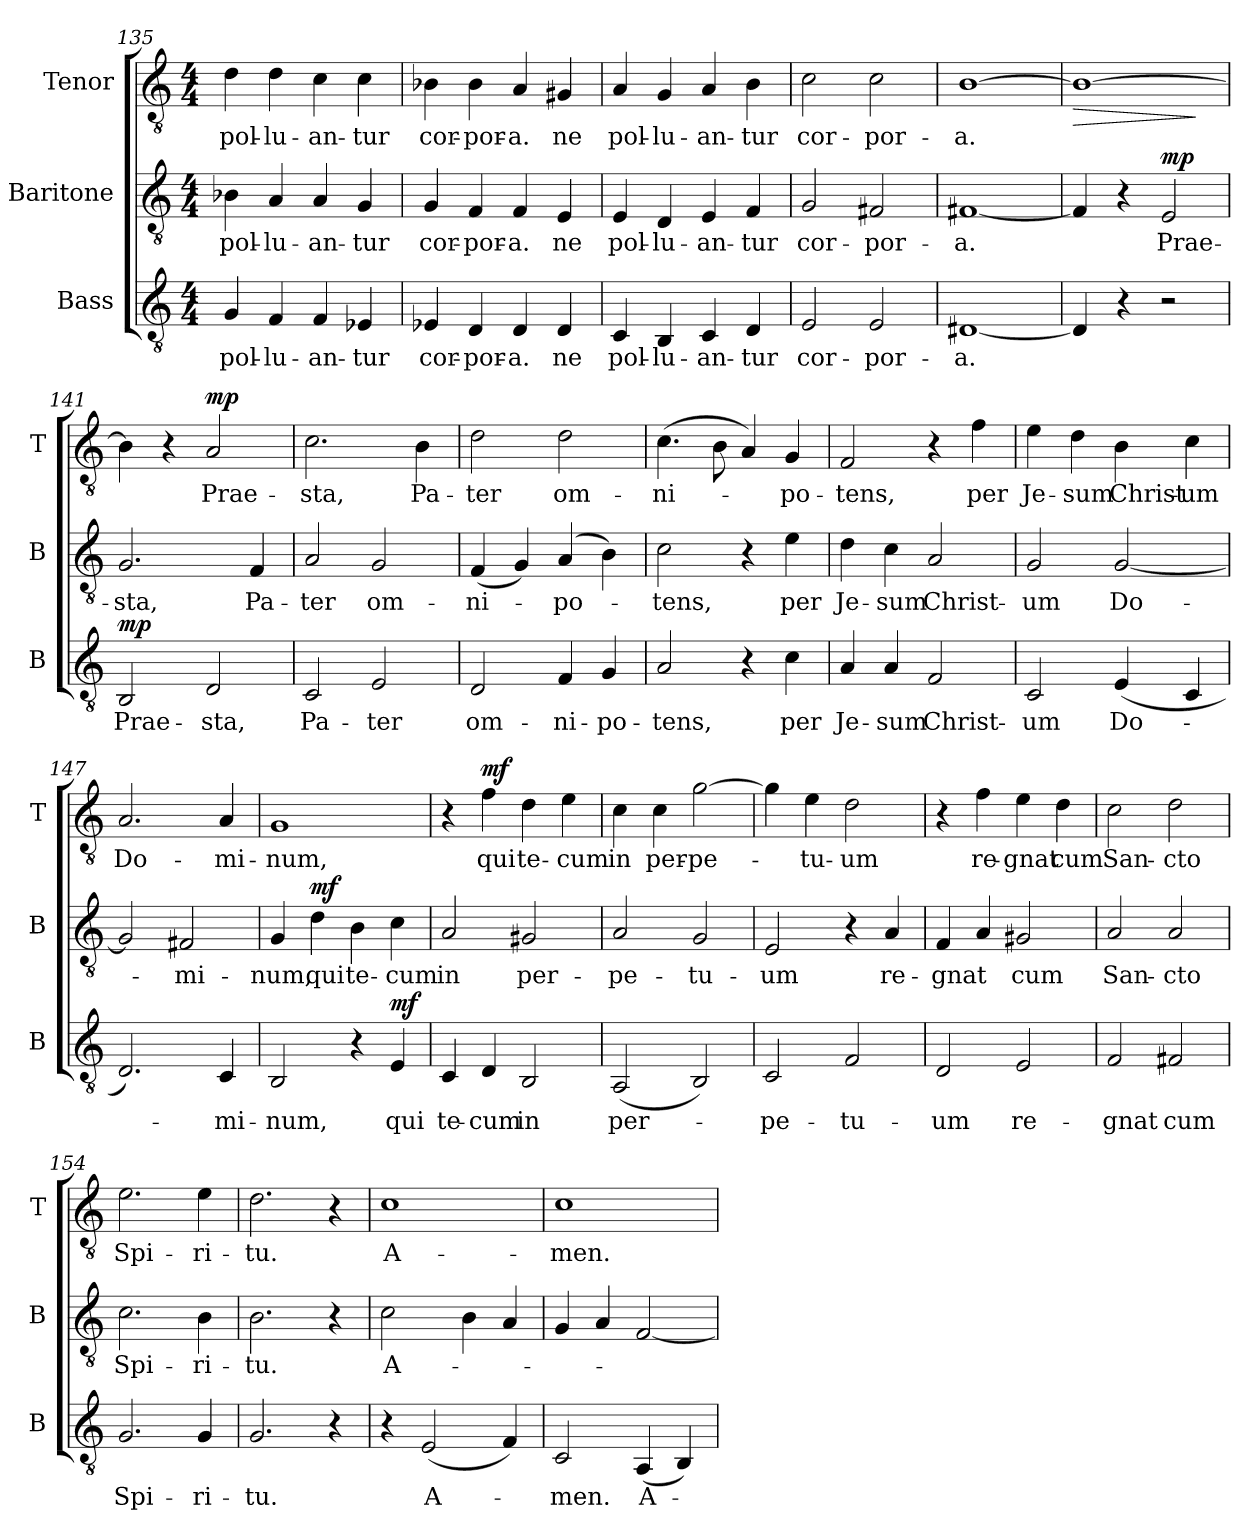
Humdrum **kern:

**kern	**text	**dynam	**kern	**text	**dynam	**kern	**text	**dynam
*part3	*part3	*part3	*part2	*part2	*part2	*part1	*part1	*part1
*staff3	*staff3	*staff3	*staff2	*staff2	*staff2	*staff1	*staff1	*staff1
*I"Bass	*	*	*I"Baritone	*	*	*I"Tenor	*	*
*I'B	*	*	*I'B	*	*	*I'T	*	*
*clefGv2	*	*	*clefGv2	*	*	*clefGv2	*	*
*k[]	*	*	*k[]	*	*	*k[]	*	*
*C:	*	*	*C:	*	*	*C:	*	*
*M4/4	*	*	*M4/4	*	*	*M4/4	*	*
=135	=135	=135	=135	=135	=135	=135	=135	=135
!	!LO:LY:b	!	!	!LO:LY:b	!	!	!LO:LY:b	!
4G/	pol-	.	4B-X\	pol-	.	4d\	pol-	.
!	!LO:LY:b	!	!	!LO:LY:b	!	!	!LO:LY:b	!
4F/	-lu-	.	4A/	-lu-	.	4d\	-lu-	.
!	!LO:LY:b	!	!	!LO:LY:b	!	!	!LO:LY:b	!
4F/	-an-	.	4A/	-an-	.	4c\	-an-	.
!	!LO:LY:b	!	!	!LO:LY:b	!	!	!LO:LY:b	!
4E-X/	-tur	.	4G/	-tur	.	4c\	-tur	.
=136	=136	=136	=136	=136	=136	=136	=136	=136
!	!LO:LY:b	!	!	!LO:LY:b	!	!	!LO:LY:b	!
4E-X/	cor-	.	4G/	cor-	.	4B-X\	cor-	.
!	!LO:LY:b	!	!	!LO:LY:b	!	!	!LO:LY:b	!
4D/	-por-	.	4F/	-por-	.	4B-\	-por-	.
!	!LO:LY:b	!	!	!LO:LY:b	!	!	!LO:LY:b	!
4D/	-a.	.	4F/	-a.	.	4A/	-a.	.
!	!LO:LY:b	!	!	!LO:LY:b	!	!	!LO:LY:b	!
4D/	ne	.	4E/	ne	.	4G#X/	ne	.
=137	=137	=137	=137	=137	=137	=137	=137	=137
!	!LO:LY:b	!	!	!LO:LY:b	!	!	!LO:LY:b	!
4C/	pol-	.	4E/	pol-	.	4A/	pol-	.
!	!LO:LY:b	!	!	!LO:LY:b	!	!	!LO:LY:b	!
4BB/	-lu-	.	4D/	-lu-	.	4G/	-lu-	.
!	!LO:LY:b	!	!	!LO:LY:b	!	!	!LO:LY:b	!
4C/	-an-	.	4E/	-an-	.	4A/	-an-	.
!	!LO:LY:b	!	!	!LO:LY:b	!	!	!LO:LY:b	!
4D/	-tur	.	4F/	-tur	.	4B\	-tur	.
=138	=138	=138	=138	=138	=138	=138	=138	=138
!	!LO:LY:b	!	!	!LO:LY:b	!	!	!LO:LY:b	!
2E/	cor-	.	2G/	cor-	.	2c\	cor-	.
!	!LO:LY:b	!	!	!LO:LY:b	!	!	!LO:LY:b	!
2E/	-por-	.	2F#X/	-por-	.	2c\	-por-	.
=139	=139	=139	=139	=139	=139	=139	=139	=139
!	!LO:LY:b	!	!	!LO:LY:b	!	!	!LO:LY:b	!
[1D#X	-a.	.	[1F#X	-a.	.	[1B	-a.	.
=140	=140	=140	=140	=140	=140	=140	=140	=140
!	!	!	!	!	!	!	!	!LO:HP:b
4D#/]	.	.	4F#/]	.	.	1B_	.	>
4r	.	.	4r	.	.	.	.	.
!	!	!	!	!LO:LY:b	!LO:DY:a	!	!	!
2r	.	.	2E/	Prae-	mp	.	.	.
.	.	.	.	.	.	.	.	]
!!LO:LB:g=z
=141	=141	=141	=141	=141	=141	=141	=141	=141
!	!LO:LY:b	!LO:DY:a	!	!LO:LY:b	!	!	!	!
2BB/	Prae-	mp	2.G/	-sta,	.	4B\]	.	.
.	.	.	.	.	.	4r	.	.
!	!LO:LY:b	!	!	!	!	!	!LO:LY:b	!LO:DY:a
2D/	-sta,	.	.	.	.	2A/	Prae-	mp
!	!	!	!	!LO:LY:b	!	!	!	!
.	.	.	4F/	Pa-	.	.	.	.
=142	=142	=142	=142	=142	=142	=142	=142	=142
!	!LO:LY:b	!	!	!LO:LY:b	!	!	!LO:LY:b	!
2C/	Pa-	.	2A/	-ter	.	2.c\	-sta,	.
!	!LO:LY:b	!	!	!LO:LY:b	!	!	!	!
2E/	-ter	.	2G/	om-	.	.	.	.
!	!	!	!	!	!	!	!LO:LY:b	!
.	.	.	.	.	.	4B\	Pa-	.
=143	=143	=143	=143	=143	=143	=143	=143	=143
!	!LO:LY:b	!	!	!LO:LY:b	!	!	!LO:LY:b	!
2D/	om-	.	(<4F/	-ni-	.	2d\	-ter	.
.	.	.	4G/)	.	.	.	.	.
!	!LO:LY:b	!	!	!LO:LY:b	!	!	!LO:LY:b	!
4F/	-ni-	.	(>4A/	-po-	.	2d\	om-	.
!	!LO:LY:b	!	!	!	!	!	!	!
4G/	-po-	.	4B\)	.	.	.	.	.
=144	=144	=144	=144	=144	=144	=144	=144	=144
!	!LO:LY:b	!	!	!LO:LY:b	!	!	!LO:LY:b	!
2A/	-tens,	.	2c\	-tens,	.	(>4.c\	-ni-	.
.	.	.	.	.	.	8B\	.	.
4r	.	.	4r	.	.	4A/)	.	.
!	!LO:LY:b	!	!	!LO:LY:b	!	!	!LO:LY:b	!
4c\	per	.	4e\	per	.	4G/	-po-	.
=145	=145	=145	=145	=145	=145	=145	=145	=145
!	!LO:LY:b	!	!	!LO:LY:b	!	!	!LO:LY:b	!
4A/	Je-	.	4d\	Je-	.	2F/	-tens,	.
!	!LO:LY:b	!	!	!LO:LY:b	!	!	!	!
4A/	-sum	.	4c\	-sum	.	.	.	.
!	!LO:LY:b	!	!	!LO:LY:b	!	!	!	!
2F/	Christ-	.	2A/	Christ-	.	4r	.	.
!	!	!	!	!	!	!	!LO:LY:b	!
.	.	.	.	.	.	4f\	per	.
=146	=146	=146	=146	=146	=146	=146	=146	=146
!	!LO:LY:b	!	!	!LO:LY:b	!	!	!LO:LY:b	!
2C/	-um	.	2G/	-um	.	4e\	Je-	.
!	!	!	!	!	!	!	!LO:LY:b	!
.	.	.	.	.	.	4d\	-sum	.
!	!LO:LY:b	!	!	!LO:LY:b	!	!	!LO:LY:b	!
(<4E/	Do-	.	[2G/	Do-	.	4B\	Christ-	.
!	!	!	!	!	!	!	!LO:LY:b	!
4C/	.	.	.	.	.	4c\	-um	.
=147	=147	=147	=147	=147	=147	=147	=147	=147
!	!	!	!	!	!	!	!LO:LY:b	!
2.D/)	.	.	2G/]	.	.	2.A/	Do-	.
!	!	!	!	!LO:LY:b	!	!	!	!
.	.	.	2F#X/	-mi-	.	.	.	.
!	!LO:LY:b	!	!	!	!	!	!LO:LY:b	!
4C/	-mi-	.	.	.	.	4A/	-mi-	.
!!LO:LB:g=z
=148	=148	=148	=148	=148	=148	=148	=148	=148
!	!LO:LY:b	!	!	!LO:LY:b	!	!	!LO:LY:b	!
2BB/	-num,	.	4G/	-num,	.	1G	-num,	.
!	!	!	!	!LO:LY:b	!LO:DY:a	!	!	!
.	.	.	4d\	qui	mf	.	.	.
!	!	!	!	!LO:LY:b	!	!	!	!
4r	.	.	4B\	te-	.	.	.	.
!	!LO:LY:b	!LO:DY:a	!	!LO:LY:b	!	!	!	!
4E/	qui	mf	4c\	-cum	.	.	.	.
=149	=149	=149	=149	=149	=149	=149	=149	=149
!	!LO:LY:b	!	!	!LO:LY:b	!	!	!	!
4C/	te-	.	2A/	in	.	4r	.	.
!	!LO:LY:b	!	!	!	!	!	!LO:LY:b	!LO:DY:a
4D/	-cum	.	.	.	.	4f\	qui	mf
!	!LO:LY:b	!	!	!LO:LY:b	!	!	!LO:LY:b	!
2BB/	in	.	2G#X/	per-	.	4d\	te-	.
!	!	!	!	!	!	!	!LO:LY:b	!
.	.	.	.	.	.	4e\	-cum	.
=150	=150	=150	=150	=150	=150	=150	=150	=150
!	!LO:LY:b	!	!	!LO:LY:b	!	!	!LO:LY:b	!
(<2AA/	per-	.	2A/	-pe-	.	4c\	in	.
!	!	!	!	!	!	!	!LO:LY:b	!
.	.	.	.	.	.	4c\	per-	.
!	!	!	!	!LO:LY:b	!	!	!LO:LY:b	!
2BB/)	.	.	2G/	-tu-	.	[2g\	-pe-	.
=151	=151	=151	=151	=151	=151	=151	=151	=151
!	!LO:LY:b	!	!	!LO:LY:b	!	!	!	!
2C/	-pe-	.	2E/	-um	.	4g\]	.	.
!	!	!	!	!	!	!	!LO:LY:b	!
.	.	.	.	.	.	4e\	-tu-	.
!	!LO:LY:b	!	!	!	!	!	!LO:LY:b	!
2F/	-tu-	.	4r	.	.	2d\	-um	.
!	!	!	!	!LO:LY:b	!	!	!	!
.	.	.	4A/	re-	.	.	.	.
=152	=152	=152	=152	=152	=152	=152	=152	=152
!	!LO:LY:b	!	!	!LO:LY:b	!	!	!	!
2D/	-um	.	4F/	-gnat	.	4r	.	.
!	!	!	!	!	!	!	!LO:LY:b	!
.	.	.	4A/	.	.	4f\	re-	.
!	!LO:LY:b	!	!	!LO:LY:b	!	!	!LO:LY:b	!
2E/	re-	.	2G#X/	cum	.	4e\	-gnat	.
!	!	!	!	!	!	!	!LO:LY:b	!
.	.	.	.	.	.	4d\	cum	.
=153	=153	=153	=153	=153	=153	=153	=153	=153
!	!LO:LY:b	!	!	!LO:LY:b	!	!	!LO:LY:b	!
2F/	-gnat	.	2A/	San-	.	2c\	San-	.
!	!LO:LY:b	!	!	!LO:LY:b	!	!	!LO:LY:b	!
2F#X/	cum	.	2A/	-cto	.	2d\	-cto	.
=154	=154	=154	=154	=154	=154	=154	=154	=154
!	!LO:LY:b	!	!	!LO:LY:b	!	!	!LO:LY:b	!
2.G/	Spi-	.	2.c\	Spi-	.	2.e\	Spi-	.
!	!LO:LY:b	!	!	!LO:LY:b	!	!	!LO:LY:b	!
4G/	-ri-	.	4B\	-ri-	.	4e\	-ri-	.
!!LO:LB:g=z
=155	=155	=155	=155	=155	=155	=155	=155	=155
!	!LO:LY:b	!	!	!LO:LY:b	!	!	!LO:LY:b	!
2.G/	-tu.	.	2.B\	-tu.	.	2.d\	-tu.	.
4r	.	.	4r	.	.	4r	.	.
=156	=156	=156	=156	=156	=156	=156	=156	=156
!	!	!	!	!LO:LY:b	!	!	!LO:LY:b	!
4r	.	.	2c\	A-	.	1c	A-	.
!	!LO:LY:b	!	!	!	!	!	!	!
(<2E/	A-	.	.	.	.	.	.	.
.	.	.	4B\	.	.	.	.	.
4F/)	.	.	4A/	.	.	.	.	.
=157	=157	=157	=157	=157	=157	=157	=157	=157
!	!LO:LY:b	!	!	!	!	!	!LO:LY:b	!
2C/	-men.	.	4G/	.	.	1c	-men.	.
.	.	.	4A/	.	.	.	.	.
!	!LO:LY:b	!	!	!	!	!	!	!
(<4AA/	A-	.	[2F/	.	.	.	.	.
4BB/)	.	.	.	.	.	.	.	.
=	=	=	=	=	=	=	=	=
*-	*-	*-	*-	*-	*-	*-	*-	*-
